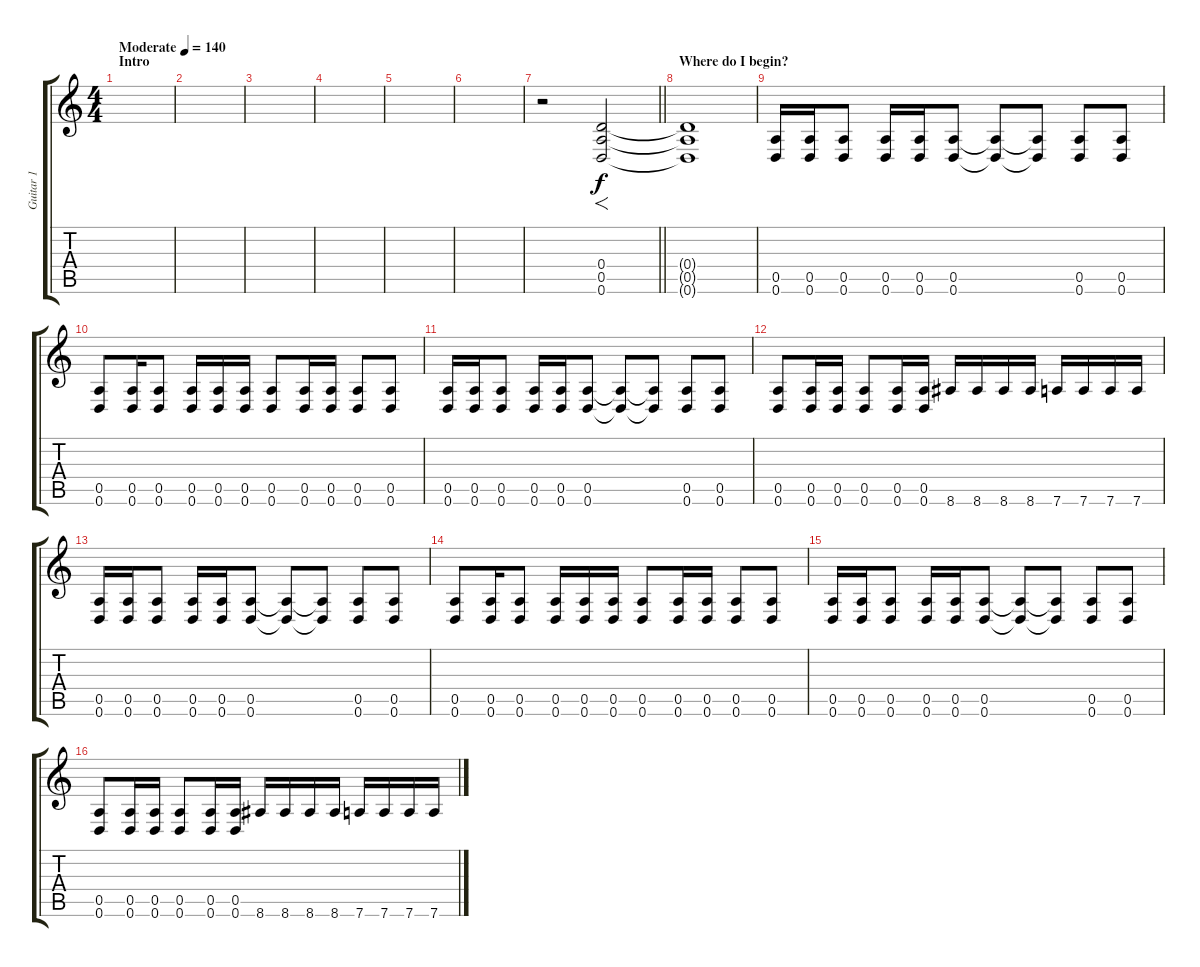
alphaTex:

\track ("Guitar 1" "Guitar 1") {instrument distortionguitar}
\staff {score tabs}
\tuning (E4 B3 G3 D3 A2 D2) {hide}
\ts (4 4)
\section ("" "Intro")
\tempo (140 "Moderate")
\clef g2
\ks c
|
|
|
|
|
|
\barLineRight lightlight
r.2 (0.4 0.5 0.6).2{f} |
\section ("" "Where do I begin?")
(0.4{t} 0.5{t} 0.6{t}).1 |
(0.5 0.6).16 (0.5 0.6).16 (0.5 0.6).8 (0.5 0.6).16 (0.5 0.6).16 (0.5 0.6).8 (0.5{t} 0.6{t}).8 (0.5{t} 0.6{t}).8 (0.5 0.6).8 (0.5 0.6).8 |
(0.5 0.6).8 (0.5 0.6).16 (0.5 0.6).8 (0.5 0.6).16 (0.5 0.6).16 (0.5 0.6).16 (0.5 0.6).8 (0.5 0.6).16 (0.5 0.6).16 (0.5 0.6).8 (0.5 0.6).8 |
(0.5 0.6).16 (0.5 0.6).16 (0.5 0.6).8 (0.5 0.6).16 (0.5 0.6).16 (0.5 0.6).8 (0.5{t} 0.6{t}).8 (0.5{t} 0.6{t}).8 (0.5 0.6).8 (0.5 0.6).8 |
(0.5 0.6).8 (0.5 0.6).16 (0.5 0.6).16 (0.5 0.6).8 (0.5 0.6).16 (0.5 0.6).16 8.6.16 8.6.16 8.6.16 8.6.16 7.6.16 7.6.16 7.6.16 7.6.16 |
(0.5 0.6).16 (0.5 0.6).16 (0.5 0.6).8 (0.5 0.6).16 (0.5 0.6).16 (0.5 0.6).8 (0.5{t} 0.6{t}).8 (0.5{t} 0.6{t}).8 (0.5 0.6).8 (0.5 0.6).8 |
(0.5 0.6).8 (0.5 0.6).16 (0.5 0.6).8 (0.5 0.6).16 (0.5 0.6).16 (0.5 0.6).16 (0.5 0.6).8 (0.5 0.6).16 (0.5 0.6).16 (0.5 0.6).8 (0.5 0.6).8 |
(0.5 0.6).16 (0.5 0.6).16 (0.5 0.6).8 (0.5 0.6).16 (0.5 0.6).16 (0.5 0.6).8 (0.5{t} 0.6{t}).8 (0.5{t} 0.6{t}).8 (0.5 0.6).8 (0.5 0.6).8 |
(0.5 0.6).8 (0.5 0.6).16 (0.5 0.6).16 (0.5 0.6).8 (0.5 0.6).16 (0.5 0.6).16 8.6.16 8.6.16 8.6.16 8.6.16 7.6.16 7.6.16 7.6.16 7.6.16
